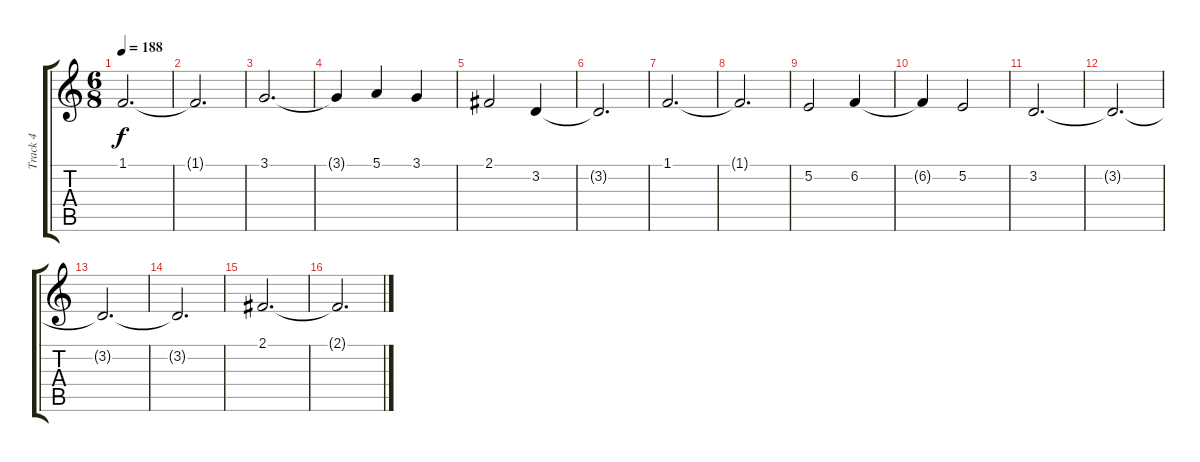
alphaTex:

\track ("Track 4" "Track 4") {instrument bassoon}
\staff {score tabs}
\tuning (E4 B3 G3 D3 A2 E2) {hide}
\ts (6 8)
\tempo 188
\clef g2
\ks c
1.1.2{d dy f} |
1.1{t}.2{d} |
3.1.2{d} |
3.1{t}.4 5.1.4 3.1.4 |
2.1.2 3.2.4 |
3.2{t}.2{d} |
1.1.2{d} |
1.1{t}.2{d} |
5.2.2 6.2.4 |
6.2{t}.4 5.2.2 |
3.2.2{d} |
3.2{t}.2{d} |
3.2{t}.2{d} |
3.2{t}.2{d} |
2.1.2{d} |
2.1{t}.2{d}
